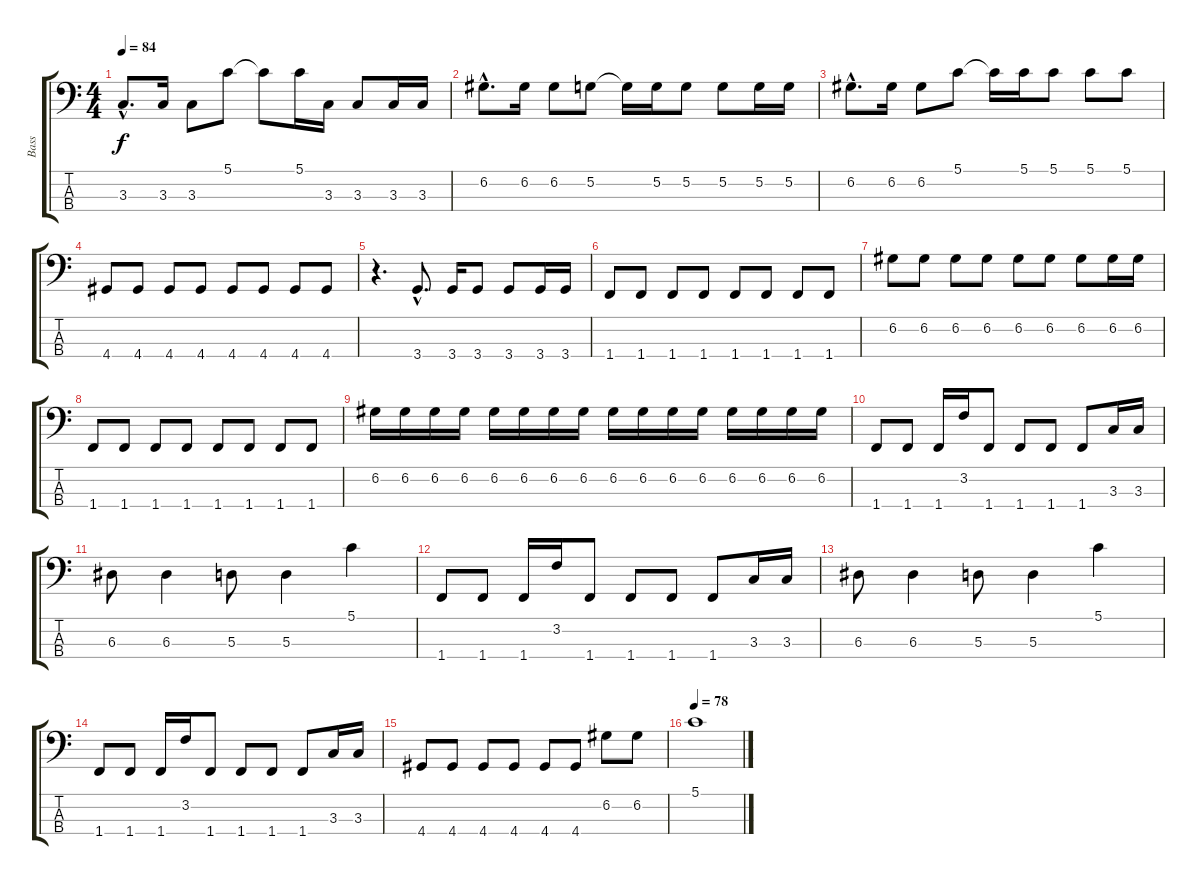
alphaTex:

\track ("Bass" "Bass") {instrument electricbassfinger}
\staff {score tabs}
\tuning (G2 D2 A1 E1) {hide}
\ts (4 4)
\tempo 84
\clef f4
\ks c
3.3{hac}.8{d dy f} 3.3.16 3.3.8 5.1.8 5.1{t}.8 5.1.16 3.3.16 3.3.8 3.3.16 3.3.16 |
6.2{hac}.8{d} 6.2.16 6.2.8 5.2.8 5.2{t}.16 5.2.16 5.2.8 5.2.8 5.2.16 5.2.16 |
6.2{hac}.8{d} 6.2.16 6.2.8 5.1.8 5.1{t}.16 5.1.16 5.1.8 5.1.8 5.1.8 |
4.4.8 4.4.8 4.4.8 4.4.8 4.4.8 4.4.8 4.4.8 4.4.8 |
r.4{d} 3.4{hac}.8{d} 3.4.16 3.4.8 3.4.8 3.4.16 3.4.16 |
1.4.8 1.4.8 1.4.8 1.4.8 1.4.8 1.4.8 1.4.8 1.4.8 |
6.2.8 6.2.8 6.2.8 6.2.8 6.2.8 6.2.8 6.2.8 6.2.16 6.2.16 |
1.4.8 1.4.8 1.4.8 1.4.8 1.4.8 1.4.8 1.4.8 1.4.8 |
6.2.16 6.2.16 6.2.16 6.2.16 6.2.16 6.2.16 6.2.16 6.2.16 6.2.16 6.2.16 6.2.16 6.2.16 6.2.16 6.2.16 6.2.16 6.2.16 |
1.4.8 1.4.8 1.4.16 3.2.16 1.4.8 1.4.8 1.4.8 1.4.8 3.3.16 3.3.16 |
6.3.8 6.3.4 5.3.8 5.3.4 5.1.4 |
1.4.8 1.4.8 1.4.16 3.2.16 1.4.8 1.4.8 1.4.8 1.4.8 3.3.16 3.3.16 |
6.3.8 6.3.4 5.3.8 5.3.4 5.1.4 |
1.4.8 1.4.8 1.4.16 3.2.16 1.4.8 1.4.8 1.4.8 1.4.8 3.3.16 3.3.16 |
4.4.8 4.4.8 4.4.8 4.4.8 4.4.8 4.4.8 6.2.8 6.2.8 |
\tempo 78
5.1.1
